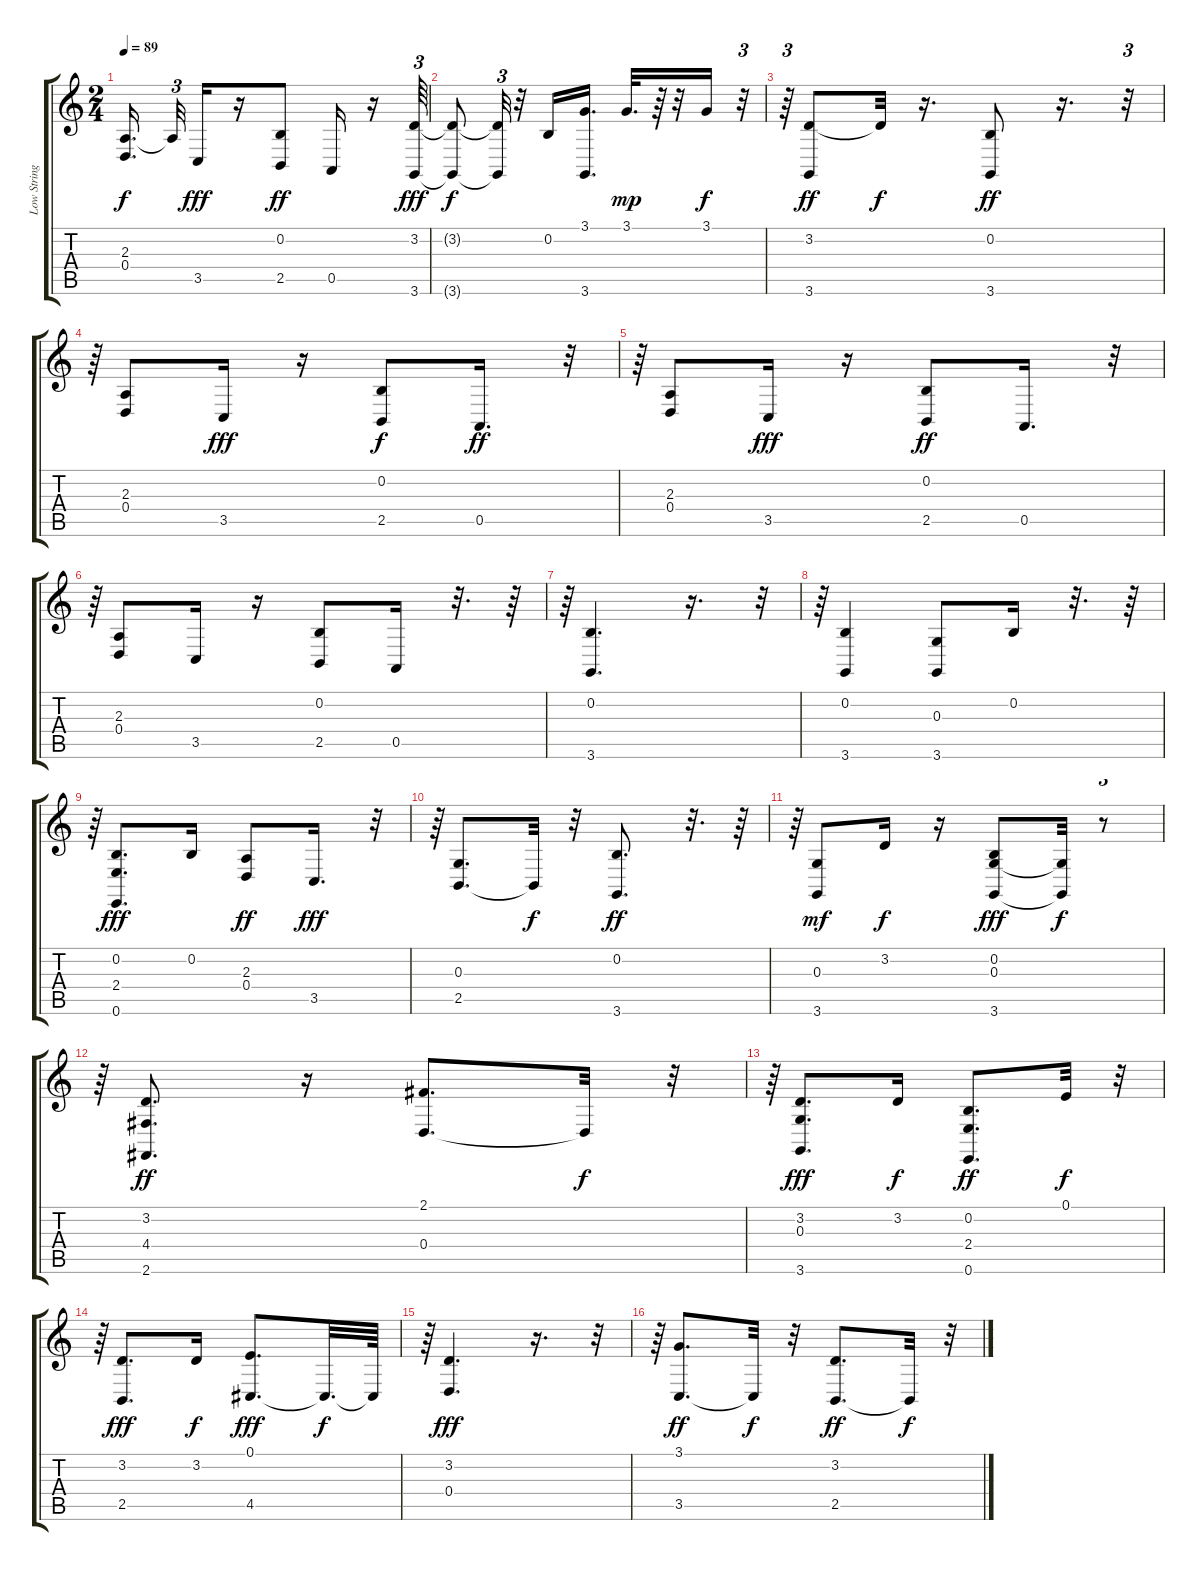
\track ("Low String" "Low String") {instrument stringensemble1}
\staff {score tabs}
\tuning (E4 B3 G3 D3 A2 E2) {hide}
\ts (2 4)
\tempo 89
\clef g2
\ks c
(2.3{t} 0.4{t}).16{d dy f} 2.3{t}.32{tu (3 2)} 3.5.16{dy fff} r.16 (0.2 2.5).8{dy ff} 0.5.16 r.16 (3.2 3.6).64{tu (3 2) dy fff} |
(3.2{t} 3.6{t}).8{dy f} (3.2{t} 3.6{t}).32{tu (3 2)} r.32 0.2.16 (3.1 3.6).16{d} 3.1.32{d dy mp} r.64 r.32 3.1.16{dy f} r.32{tu (3 2)} |
r.64{tu (3 2)} (3.2 3.6).8{dy ff} 3.2{t}.32{dy f} r.16{d} (0.2 3.6).8{dy ff} r.16{d} r.32{tu (3 2)} |
r.64{tu (3 2)} (2.3 0.4).8 3.5.16{dy fff} r.16 (0.2 2.5).8{dy f} 0.5.16{d dy ff} r.32{tu (3 2)} |
r.64{tu (3 2)} (2.3 0.4).8 3.5.16{dy fff} r.16 (0.2 2.5).8{dy ff} 0.5.16{d} r.32{tu (3 2)} |
r.64{tu (3 2)} (2.3 0.4).8 3.5.16 r.16 (0.2 2.5).8 0.5.16 r.32{d} r.64 |
r.64{tu (3 2)} (0.2 3.6).4{d} r.16{d} r.32{tu (3 2)} |
r.64{tu (3 2)} (0.2 3.6).4 (0.3 3.6).8 0.2.16 r.32{d} r.64 |
r.64{tu (3 2)} (0.2 2.4 0.6).8{d dy fff} 0.2.16 (2.3 0.4).8{dy ff} 3.5.16{d dy fff} r.32{tu (3 2)} |
r.64{tu (3 2)} (0.3 2.5).8{d} 2.5{t}.32{dy f} r.32 (0.2 3.6).8{d dy ff} r.32{d} r.64 |
r.64{tu (3 2)} (0.3 3.6).8{dy mf} 3.2.16{dy f} r.16 (0.2 0.3 3.6).8{dy fff} (0.3{t} 3.6{t}).32{dy f} r.8{tu (3 2)} |
r.64{tu (3 2)} (3.2 4.4 2.6).8{d dy ff} r.16 (2.1 0.4).8{d} 0.4{t}.32{dy f} r.32{tu (3 2)} |
r.64{tu (3 2)} (3.2 0.3 3.6).8{d dy fff} 3.2.16{dy f} (0.2 2.4 0.6).8{d dy ff} 0.1.32{dy f} r.32{tu (3 2)} |
r.64{tu (3 2)} (3.2 2.5).8{d dy fff} 3.2.16{dy f} (0.1 4.5).8{d dy fff} 4.5{t}.32{d dy f} 4.5{t}.64 |
r.64{tu (3 2)} (3.2 0.4).4{d dy fff} r.16{d} r.32{tu (3 2)} |
r.64{tu (3 2)} (3.1 3.5).8{d dy ff} 3.5{t}.32{dy f} r.32 (3.2 2.5).8{d dy ff} 2.5{t}.32{dy f} r.32{tu (3 2)}
